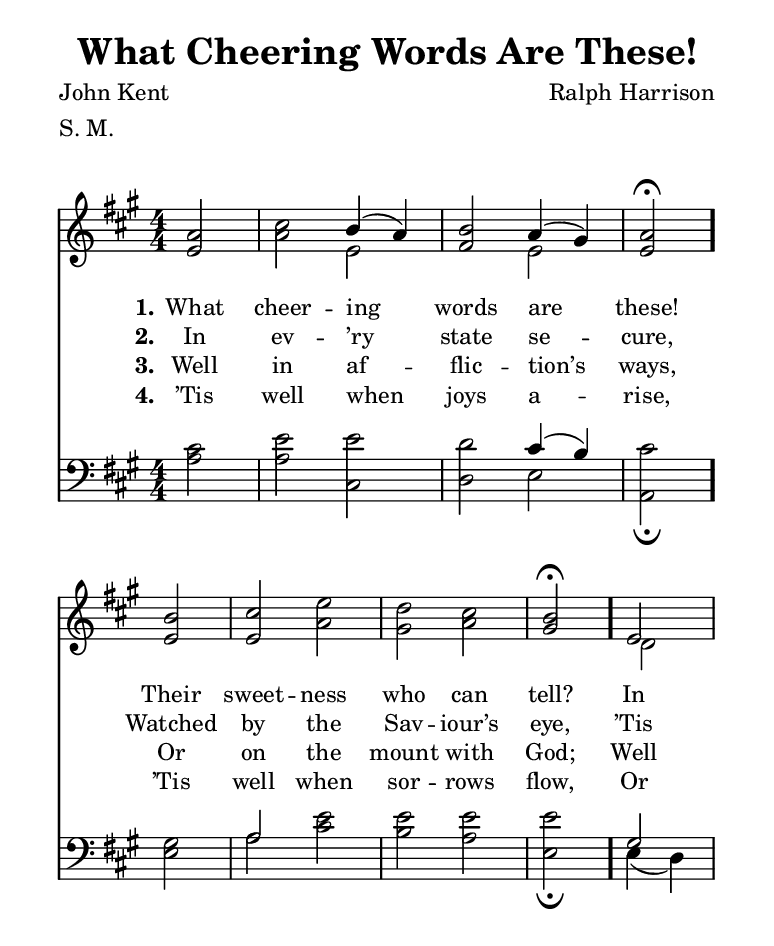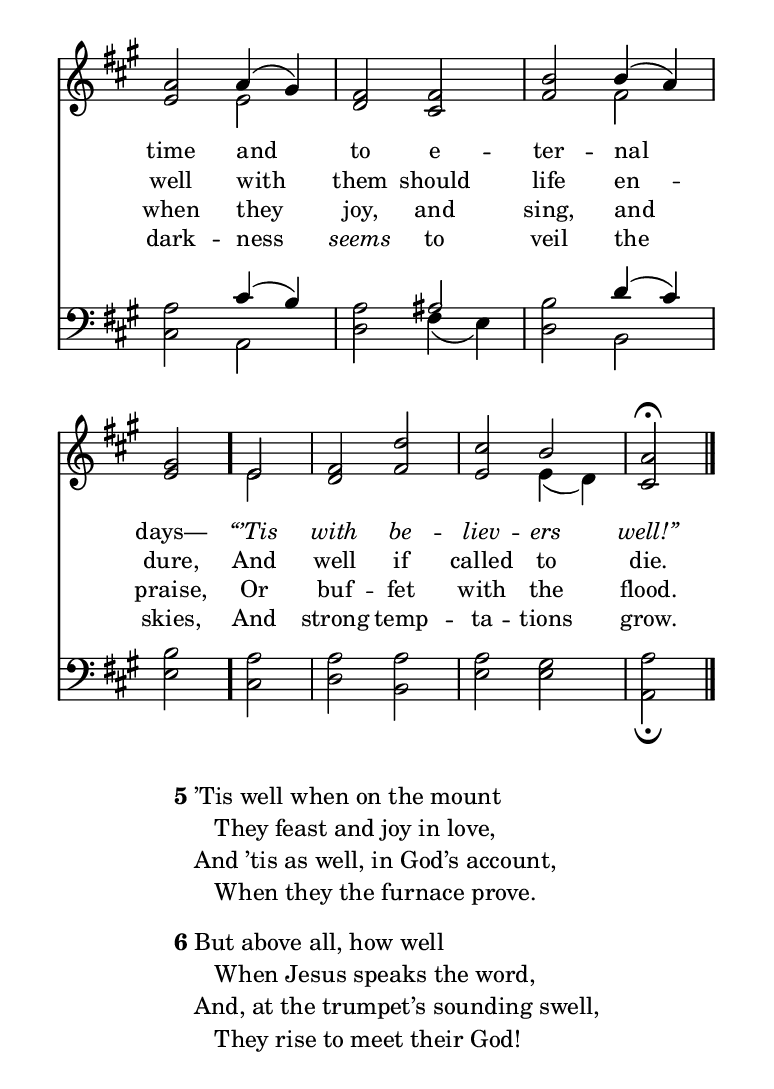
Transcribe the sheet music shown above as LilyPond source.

\include "common/global.ily"
\paper {
  \include "common/paper.ily"
  ragged-bottom = ##t
}

\header{
  hymnnumber = "283"
  title = "What Cheering Words Are These!"
  tunename = "Cambridge"
  meter = "S. M."
  poet = "John Kent" % see https://hymnary.org/text/what_cheering_words_are_these
  composer = "Ralph Harrison" % see https://hymnary.org/tune/cambridge_harrison
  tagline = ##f
}

ta = { \tempo 2=80 }
tb = { \tempo 2=40 }

global = {
  \include "common/overrides.ily"
  \override Staff.TimeSignature.style = #'numbered
  \time 4/4
  \override Score.MetronomeMark.transparent = ##t % hide all fermata changes too
  \ta
  \key a \major
  \partial 2
  \autoBeamOff
}

notesSoprano = {
\global
\relative c'' {

  a2 | cis b4( a) | b2 a4( gis) | \tb a2\fermata \ta
  b2 | cis e | d cis | \tb b\fermata \ta \eogbreak
  e,2 | a a4( gis) | fis2 fis | b b4( a) | gis2
  e2 | fis d' cis b | \tb a\fermata \ta

  \bar "|."

}
}

notesAlto = {
\global
\relative e' {

  e2 | a e | fis e | e
  e2 | e a | gis a | gis
  d2 | e e | d cis | fis fis | e
  e2 | d fis | e e4( d) | cis2

}
}

notesTenor = {
\global
\relative a {

  cis2 | e e | d cis4( b) | cis2
  gis2 | a e' | e e | e
  gis,2 | a cis4( b) | a2 ais | b d4( cis) | b2
  a2 | a a | a gis | a

}
}

notesBass = {
\global
\relative f {

  a | a cis, | d e | a,_\fermata
  e'2 | a cis | b a | e_\fermata
  e4( d) | cis2 a | d fis4( e) | d2 b | e
  cis2 | d b | e e | a,_\fermata

}
}

wordsA = \lyricmode {
\set stanza = "1."

What cheer -- ing words are these! \bar "."
Their sweet -- ness who can tell? \bar "."
In time and to e -- ter -- nal days— \bar "."
\italicsOn “’Tis with be -- liev -- ers well!” \italicsOff \bar "."

}

wordsB = \lyricmode {
\set stanza = "2."

In ev -- ’ry state se -- cure,
Watched by the Sav -- iour’s eye,
’Tis well with them should life en -- dure,
And well if called to die.

}

wordsC = \lyricmode {
\set stanza = "3."

Well in af -- flic -- tion’s ways,
Or on the mount with God;
Well when they joy, and sing, and praise,
Or buf -- fet with the flood.

}

wordsD = \lyricmode {
\set stanza = "4."

’Tis well when joys a -- rise,
’Tis well when sor -- rows flow,
Or dark -- ness \italicsOn seems \italicsOff to veil the skies,
And strong temp -- ta -- tions grow.

}

wordsE = \markuplist {

\line { ’Tis well when on the mount }
\line { { \hspace #2 } They feast and joy in love, }
\line { And ’tis as well, in God’s account, }
\line { { \hspace #2 } When they the furnace prove. }

}

wordsF = \markuplist {

\line { But above all, how well }
\line { { \hspace #2 } When Jesus speaks the word, }
\line { And, at the trumpet’s sounding swell, }
\line { { \hspace #2 } They rise to meet their God! }

}

\score {
  \context ChoirStaff <<
    \context Staff = upper <<
      \set Staff.autoBeaming = ##f
      \set ChoirStaff.systemStartDelimiter = #'SystemStartBar
      \set ChoirStaff.printPartCombineTexts = ##f
      \partcombine #'(2 . 11) \notesSoprano \notesAlto
      \context NullVoice = sopranos { \voiceOne << \notesSoprano >> }
      \context Lyrics = one   \lyricsto sopranos \wordsA
      \context Lyrics = two   \lyricsto sopranos \wordsB
      \context Lyrics = three \lyricsto sopranos \wordsC
      \context Lyrics = four  \lyricsto sopranos \wordsD
    >>
    \context Staff = men <<
      \set Staff.autoBeaming = ##f
      \clef bass
      \set ChoirStaff.printPartCombineTexts = ##f
      \partcombine #'(2 . 11) \notesTenor \notesBass
    >>
  >>
  \layout {
    \include "common/layout.ily"
  }
  #(cond ((ly:get-option 'eog-midi-permitted) #{ \midi{
    \include "common/midi.ily"
  } #}))
}

\noPageBreak

\markup { \fontsize #0.3 \fill-line { \column {
  \line{ \bold 5 \column { \wordsE } } \combine \null \vspace #0.4
  \line{ \bold 6 \column { \wordsF } }
} } }

\version "2.19.49"  % necessary for upgrading to future LilyPond versions.

% vi:set et ts=2 sw=2 ai nocindent syntax=lilypond:
